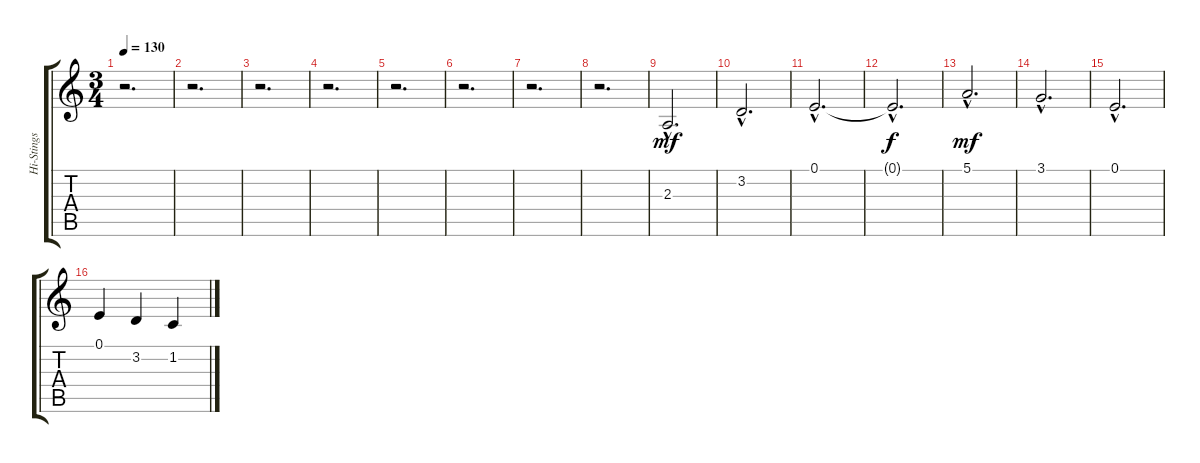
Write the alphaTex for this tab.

\track ("Hi-Stings" "Hi-Stings") {instrument stringensemble1}
\staff {score tabs}
\tuning (E4 B3 G3 D3 A2 E2) {hide}
\ts (3 4)
\tempo 130
\clef g2
\ks c
r.2{d dy f} |
r.2{d} |
r.2{d} |
r.2{d} |
r.2{d} |
r.2{d} |
r.2{d} |
r.2{d} |
2.3{hac}.2{d dy mf} |
3.2{hac}.2{d} |
0.1{hac}.2{d} |
0.1{hac t}.2{d dy f} |
5.1{hac}.2{d dy mf} |
3.1{hac}.2{d} |
0.1{hac}.2{d} |
0.1.4 3.2.4 1.2.4
